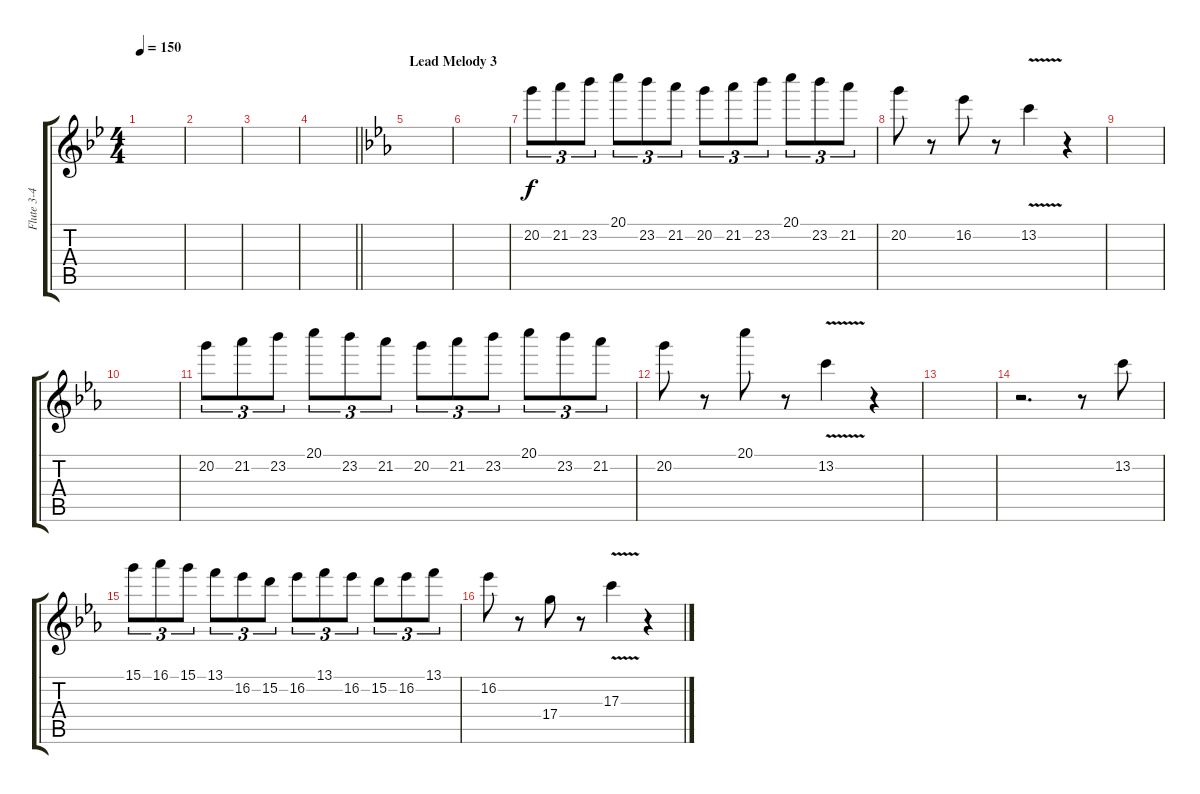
\track ("Flute 3-4 (1 Octave Higher)" "Flute 3-4 ") {instrument piccolo}
\staff {score tabs}
\tuning (E5 B4 G4 D4 A3 E3) {hide}
\ts (4 4)
\tempo 150
\clef g2
\ks gminor
|
|
|
\barLineRight lightlight
|
\section ("" "Lead Melody 3")
\ks cminor
|
|
20.2.8{tu (3 2)} 21.2.8{tu (3 2)} 23.2.8{tu (3 2)} 20.1.8{tu (3 2)} 23.2.8{tu (3 2)} 21.2.8{tu (3 2)} 20.2.8{tu (3 2)} 21.2.8{tu (3 2)} 23.2.8{tu (3 2)} 20.1.8{tu (3 2)} 23.2.8{tu (3 2)} 21.2.8{tu (3 2)} |
20.2.8 r.8 16.2.8 r.8 13.2{v}.4 r.4 |
|
|
20.2.8{tu (3 2)} 21.2.8{tu (3 2)} 23.2.8{tu (3 2)} 20.1.8{tu (3 2)} 23.2.8{tu (3 2)} 21.2.8{tu (3 2)} 20.2.8{tu (3 2)} 21.2.8{tu (3 2)} 23.2.8{tu (3 2)} 20.1.8{tu (3 2)} 23.2.8{tu (3 2)} 21.2.8{tu (3 2)} |
20.2.8 r.8 20.1.8 r.8 13.2{v}.4 r.4 |
|
r.2{d} r.8 13.2.8 |
15.1.8{tu (3 2)} 16.1.8{tu (3 2)} 15.1.8{tu (3 2)} 13.1.8{tu (3 2)} 16.2.8{tu (3 2)} 15.2.8{tu (3 2)} 16.2.8{tu (3 2)} 13.1.8{tu (3 2)} 16.2.8{tu (3 2)} 15.2.8{tu (3 2)} 16.2.8{tu (3 2)} 13.1.8{tu (3 2)} |
16.2.8 r.8 17.4.8 r.8 17.3{v}.4 r.4
